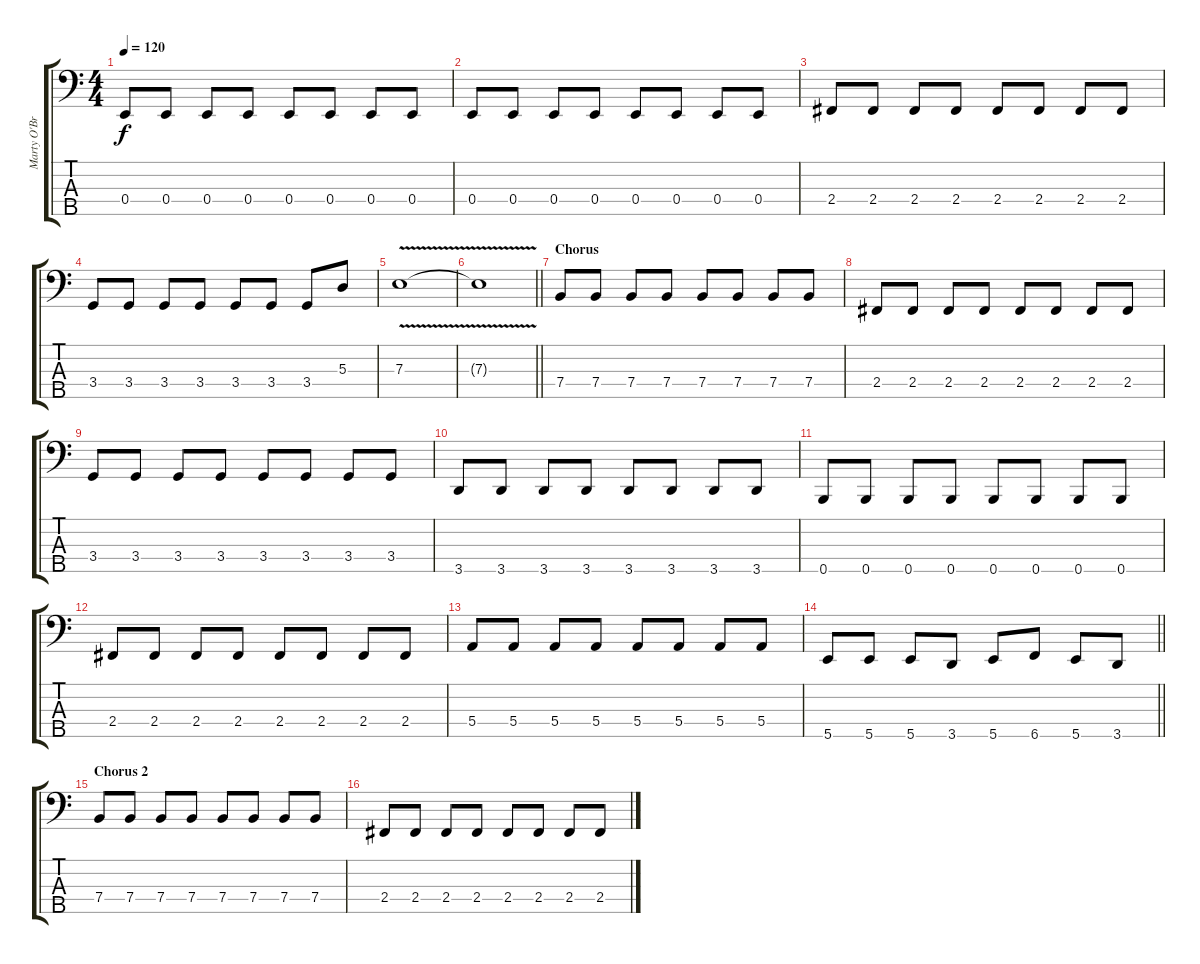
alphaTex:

\track ("Marty O'Brien" "Marty O'Br") {instrument electricbassfinger}
\staff {score tabs}
\tuning (G2 D2 A1 E1 B0) {hide}
\ts (4 4)
\tempo 120
\clef f4
\ks c
0.4.8{dy f} 0.4.8 0.4.8 0.4.8 0.4.8 0.4.8 0.4.8 0.4.8 |
0.4.8 0.4.8 0.4.8 0.4.8 0.4.8 0.4.8 0.4.8 0.4.8 |
2.4.8 2.4.8 2.4.8 2.4.8 2.4.8 2.4.8 2.4.8 2.4.8 |
3.4.8 3.4.8 3.4.8 3.4.8 3.4.8 3.4.8 3.4.8 5.3.8 |
7.3{v}.1 |
\barLineRight lightlight
7.3{t}.1 |
\section ("" "Chorus")
7.4.8 7.4.8 7.4.8 7.4.8 7.4.8 7.4.8 7.4.8 7.4.8 |
2.4.8 2.4.8 2.4.8 2.4.8 2.4.8 2.4.8 2.4.8 2.4.8 |
3.4.8 3.4.8 3.4.8 3.4.8 3.4.8 3.4.8 3.4.8 3.4.8 |
3.5.8 3.5.8 3.5.8 3.5.8 3.5.8 3.5.8 3.5.8 3.5.8 |
0.5.8 0.5.8 0.5.8 0.5.8 0.5.8 0.5.8 0.5.8 0.5.8 |
2.4.8 2.4.8 2.4.8 2.4.8 2.4.8 2.4.8 2.4.8 2.4.8 |
5.4.8 5.4.8 5.4.8 5.4.8 5.4.8 5.4.8 5.4.8 5.4.8 |
\barLineRight lightlight
5.5.8 5.5.8 5.5.8 3.5.8 5.5.8 6.5.8 5.5.8 3.5.8 |
\section ("" "Chorus 2")
7.4.8 7.4.8 7.4.8 7.4.8 7.4.8 7.4.8 7.4.8 7.4.8 |
2.4.8 2.4.8 2.4.8 2.4.8 2.4.8 2.4.8 2.4.8 2.4.8
